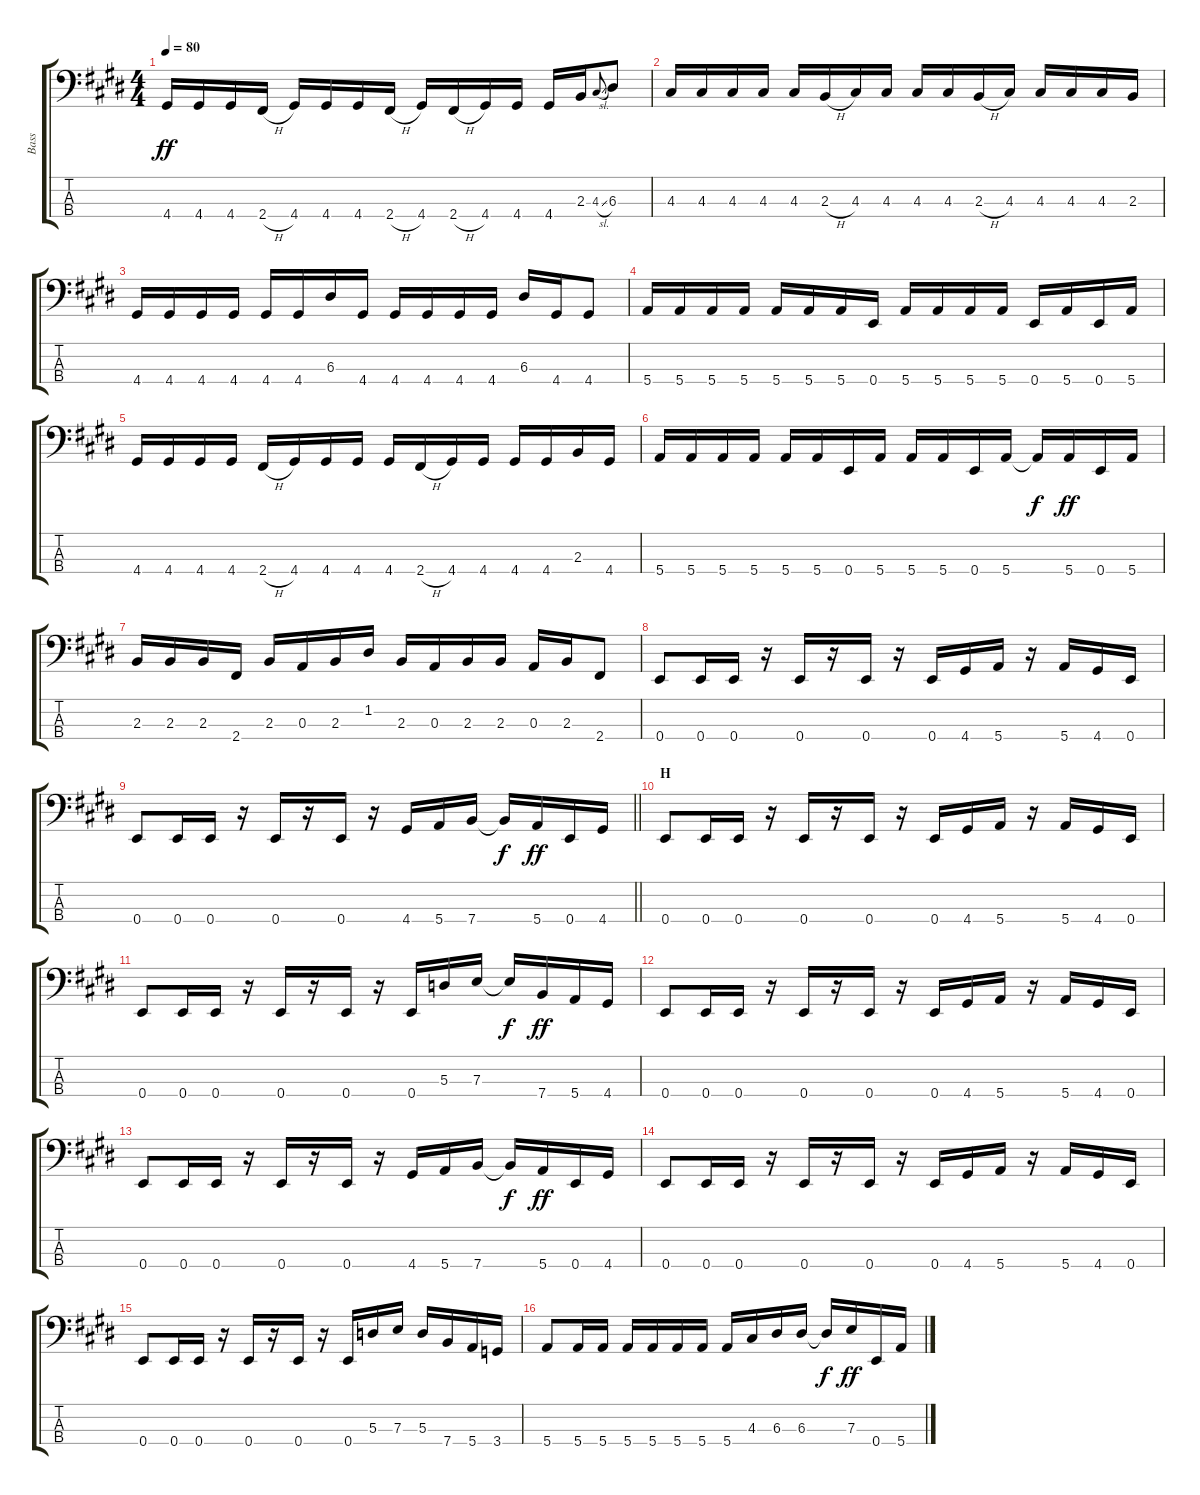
\track ("Bass" "Bass") {instrument electricbasspick}
\staff {score tabs}
\tuning (G2 D2 A1 E1) {hide}
\ts (4 4)
\tempo 80
\clef f4
\ks e
4.4.16{dy ff} 4.4.16 4.4.16 2.4{h}.16 4.4.16 4.4.16 4.4.16 2.4{h}.16 4.4.16 2.4{h}.16 4.4.16 4.4.16 4.4.16 2.3.16 4.3{sl}.8{gr onbeat} 6.3.8 |
4.3.16 4.3.16 4.3.16 4.3.16 4.3.16 2.3{h}.16 4.3.16 4.3.16 4.3.16 4.3.16 2.3{h}.16 4.3.16 4.3.16 4.3.16 4.3.16 2.3.16 |
4.4.16 4.4.16 4.4.16 4.4.16 4.4.16 4.4.16 6.3.16 4.4.16 4.4.16 4.4.16 4.4.16 4.4.16 6.3.16 4.4.16 4.4.8 |
5.4.16 5.4.16 5.4.16 5.4.16 5.4.16 5.4.16 5.4.16 0.4.16 5.4.16 5.4.16 5.4.16 5.4.16 0.4.16 5.4.16 0.4.16 5.4.16 |
4.4.16 4.4.16 4.4.16 4.4.16 2.4{h}.16 4.4.16 4.4.16 4.4.16 4.4.16 2.4{h}.16 4.4.16 4.4.16 4.4.16 4.4.16 2.3.16 4.4.16 |
5.4.16 5.4.16 5.4.16 5.4.16 5.4.16 5.4.16 0.4.16 5.4.16 5.4.16 5.4.16 0.4.16 5.4.16 5.4{t}.16{dy f} 5.4.16{dy ff} 0.4.16 5.4.16 |
2.3.16 2.3.16 2.3.16 2.4.16 2.3.16 0.3.16 2.3.16 1.2.16 2.3.16 0.3.16 2.3.16 2.3.16 0.3.16 2.3.16 2.4.8 |
0.4.8 0.4.16 0.4.16 r.16 0.4.16 r.16 0.4.16 r.16 0.4.16 4.4.16 5.4.16 r.16 5.4.16 4.4.16 0.4.16 |
\barLineRight lightlight
0.4.8 0.4.16 0.4.16 r.16 0.4.16 r.16 0.4.16 r.16 4.4.16 5.4.16 7.4.16 7.4{t}.16{dy f} 5.4.16{dy ff} 0.4.16 4.4.16 |
\section ("" "H")
0.4.8 0.4.16 0.4.16 r.16 0.4.16 r.16 0.4.16 r.16 0.4.16 4.4.16 5.4.16 r.16 5.4.16 4.4.16 0.4.16 |
0.4.8 0.4.16 0.4.16 r.16 0.4.16 r.16 0.4.16 r.16 0.4.16 5.3.16 7.3.16 7.3{t}.16{dy f} 7.4.16{dy ff} 5.4.16 4.4.16 |
0.4.8 0.4.16 0.4.16 r.16 0.4.16 r.16 0.4.16 r.16 0.4.16 4.4.16 5.4.16 r.16 5.4.16 4.4.16 0.4.16 |
0.4.8 0.4.16 0.4.16 r.16 0.4.16 r.16 0.4.16 r.16 4.4.16 5.4.16 7.4.16 7.4{t}.16{dy f} 5.4.16{dy ff} 0.4.16 4.4.16 |
0.4.8 0.4.16 0.4.16 r.16 0.4.16 r.16 0.4.16 r.16 0.4.16 4.4.16 5.4.16 r.16 5.4.16 4.4.16 0.4.16 |
0.4.8 0.4.16 0.4.16 r.16 0.4.16 r.16 0.4.16 r.16 0.4.16 5.3.16 7.3.16 5.3.16 7.4.16 5.4.16 3.4.16 |
5.4.8 5.4.16 5.4.16 5.4.16 5.4.16 5.4.16 5.4.16 5.4.16 4.3.16 6.3.16 6.3.16 6.3{t}.16{dy f} 7.3.16{dy ff} 0.4.16 5.4.16
